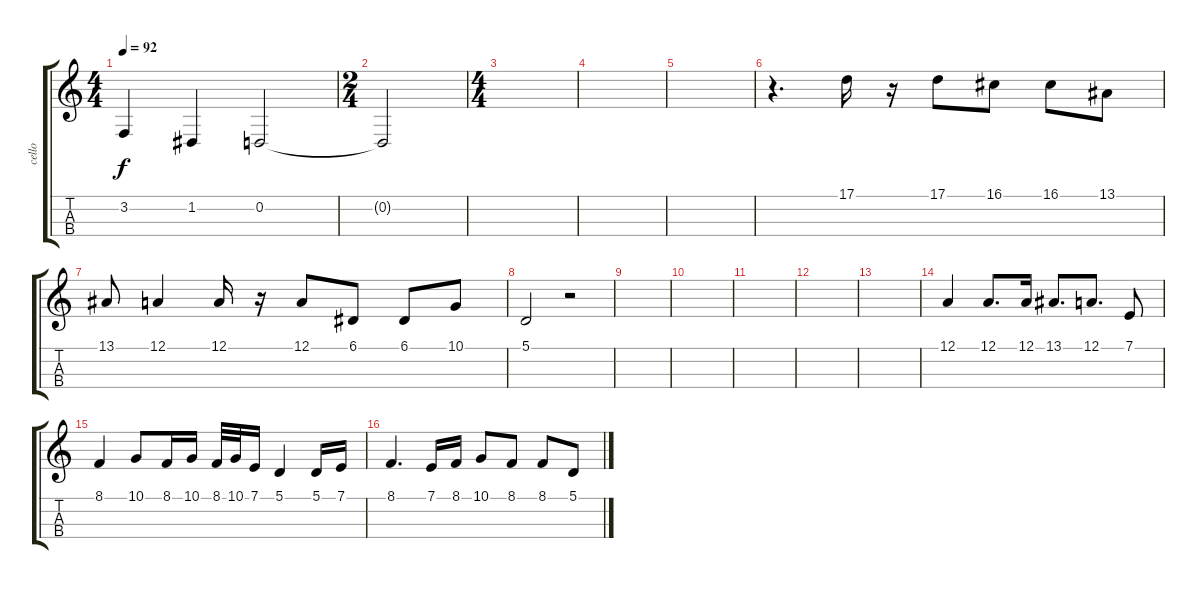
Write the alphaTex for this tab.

\track ("cello" "cello") {instrument stringensemble1}
\staff {score tabs}
\tuning (A3 D3 G2 C2) {hide}
\ts (4 4)
\tempo 92
\clef g2
\ks c
3.2.4{dy f} 1.2.4 0.2.2 |
\ts (2 4)
0.2{t}.2 |
\ts (4 4)
|
|
|
r.4{d} 17.1.16 r.16 17.1.8 16.1.8 16.1.8 13.1.8 |
13.1.8 12.1.4 12.1.16 r.16 12.1.8 6.1.8 6.1.8 10.1.8 |
5.1.2 r.2 |
|
|
|
|
|
12.1.4 12.1.8{d} 12.1.16 13.1.8{d} 12.1.8{d} 7.1.8 |
8.1.4 10.1.8 8.1.16 10.1.16 8.1.32 10.1.32 7.1.16 5.1.4 5.1.16 7.1.16 |
8.1.4{d} 7.1.16 8.1.16 10.1.8 8.1.8 8.1.8 5.1.8
